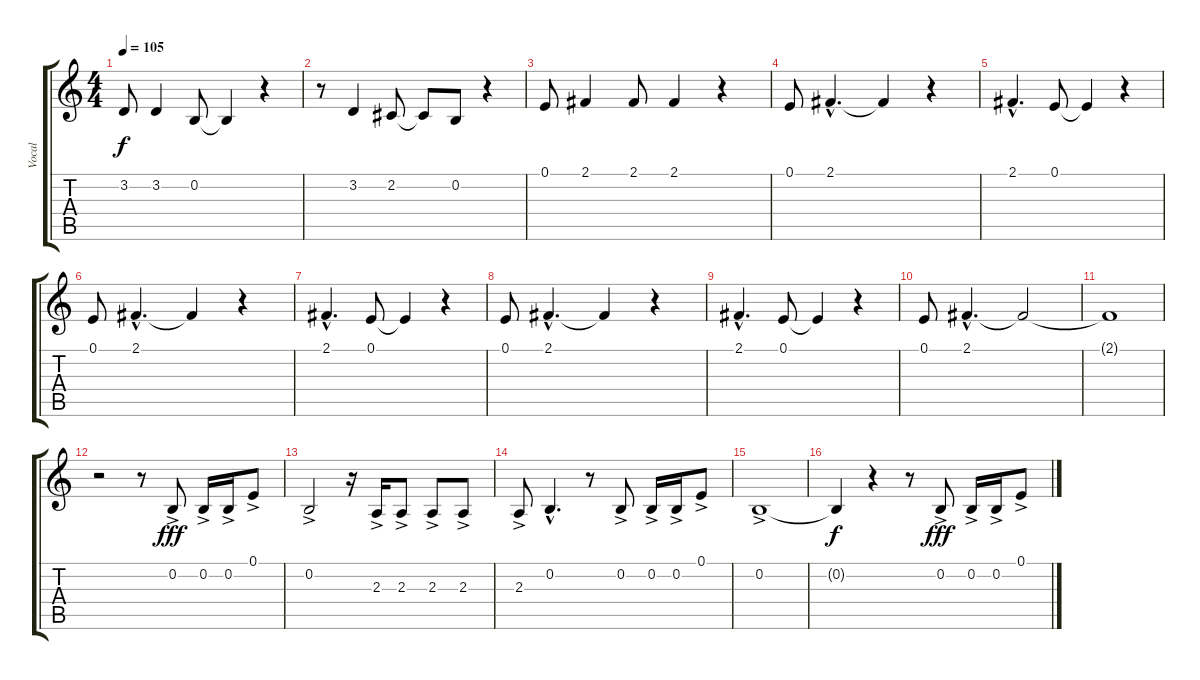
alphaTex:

\track ("Vocal" "Vocal") {instrument stringensemble1}
\staff {score tabs}
\tuning (E4 B3 G3 D3 A2 E2) {hide}
\ts (4 4)
\tempo 105
\clef g2
\ks aminor
3.2{t}.8{dy f} 3.2.4 0.2.8 0.2{t}.4 r.4 |
r.8 3.2.4 2.2.8 2.2{t}.8 0.2.8 r.4 |
0.1.8 2.1.4 2.1.8 2.1.4 r.4 |
0.1.8 2.1{hac}.4{d} 2.1{t}.4 r.4 |
2.1{hac}.4{d} 0.1.8 0.1{t}.4 r.4 |
0.1.8 2.1{hac}.4{d} 2.1{t}.4 r.4 |
2.1{hac}.4{d} 0.1.8 0.1{t}.4 r.4 |
0.1.8 2.1{hac}.4{d} 2.1{t}.4 r.4 |
2.1{hac}.4{d} 0.1.8 0.1{t}.4 r.4 |
0.1.8 2.1{hac}.4{d} 2.1{t}.2 |
2.1{t}.1 |
r.2 r.8 0.2{ac}.8{dy fff} 0.2{ac}.16 0.2{ac}.16 0.1{ac}.8 |
0.2{ac}.2 r.16 2.3{ac}.16 2.3{ac}.8 2.3{ac}.8 2.3{ac}.8 |
2.3{ac}.8 0.2{hac}.4{d} r.8 0.2{ac}.8 0.2{ac}.16 0.2{ac}.16 0.1{ac}.8 |
0.2{ac}.1 |
0.2{t}.4{dy f} r.4 r.8 0.2{ac}.8{dy fff} 0.2{ac}.16 0.2{ac}.16 0.1{ac}.8
